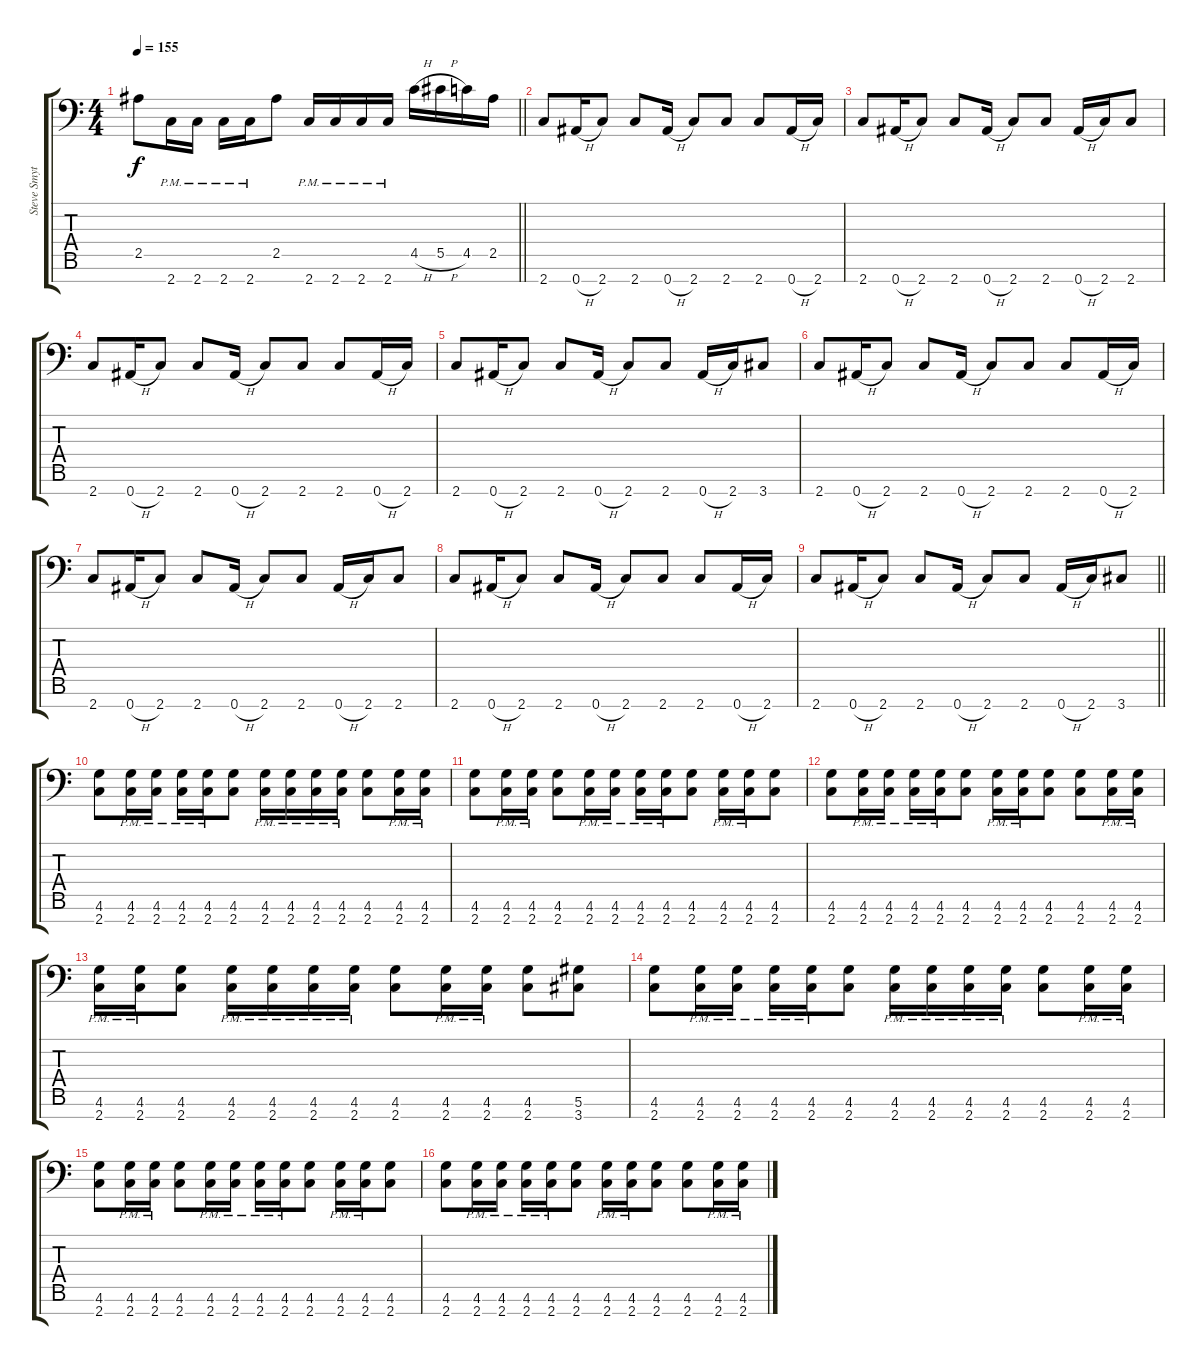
\track ("Steve Smyth" "Steve Smyt") {instrument distortionguitar}
\staff {score tabs}
\tuning (Eb4 Bb3 Gb3 Db3 Ab2 Eb2 Bb1) {hide}
\ts (4 4)
\tempo 155
\clef f4
\barLineRight lightlight
\ks c
2.5.8{dy f} 2.7{pm}.16 2.7{pm}.16 2.7{pm}.16 2.7{pm}.16 2.5.8 2.7{pm}.16 2.7{pm}.16 2.7{pm}.16 2.7{pm}.16 4.5{h}.16 5.5{h}.16 4.5.16 2.5.16 |
2.7.8 0.7{h}.16 2.7.8 2.7.8 0.7{h}.16 2.7.8 2.7.8 2.7.8 0.7{h}.16 2.7.16 |
2.7.8 0.7{h}.16 2.7.8 2.7.8 0.7{h}.16 2.7.8 2.7.8 0.7{h}.16 2.7.16 2.7.8 |
2.7.8 0.7{h}.16 2.7.8 2.7.8 0.7{h}.16 2.7.8 2.7.8 2.7.8 0.7{h}.16 2.7.16 |
2.7.8 0.7{h}.16 2.7.8 2.7.8 0.7{h}.16 2.7.8 2.7.8 0.7{h}.16 2.7.16 3.7.8 |
2.7.8 0.7{h}.16 2.7.8 2.7.8 0.7{h}.16 2.7.8 2.7.8 2.7.8 0.7{h}.16 2.7.16 |
2.7.8 0.7{h}.16 2.7.8 2.7.8 0.7{h}.16 2.7.8 2.7.8 0.7{h}.16 2.7.16 2.7.8 |
2.7.8 0.7{h}.16 2.7.8 2.7.8 0.7{h}.16 2.7.8 2.7.8 2.7.8 0.7{h}.16 2.7.16 |
\barLineRight lightlight
2.7.8 0.7{h}.16 2.7.8 2.7.8 0.7{h}.16 2.7.8 2.7.8 0.7{h}.16 2.7.16 3.7.8 |
(4.6 2.7).8 (4.6{pm} 2.7{pm}).16 (4.6{pm} 2.7{pm}).16 (4.6{pm} 2.7{pm}).16 (4.6{pm} 2.7{pm}).16 (4.6 2.7).8 (4.6{pm} 2.7{pm}).16 (4.6{pm} 2.7{pm}).16 (4.6{pm} 2.7{pm}).16 (4.6{pm} 2.7{pm}).16 (4.6 2.7).8 (4.6{pm} 2.7{pm}).16 (4.6{pm} 2.7{pm}).16 |
(4.6 2.7).8 (4.6{pm} 2.7{pm}).16 (4.6{pm} 2.7{pm}).16 (4.6 2.7).8 (4.6{pm} 2.7{pm}).16 (4.6{pm} 2.7{pm}).16 (4.6{pm} 2.7{pm}).16 (4.6{pm} 2.7{pm}).16 (4.6 2.7).8 (4.6{pm} 2.7{pm}).16 (4.6{pm} 2.7{pm}).16 (4.6 2.7).8 |
(4.6 2.7).8 (4.6{pm} 2.7{pm}).16 (4.6{pm} 2.7{pm}).16 (4.6{pm} 2.7{pm}).16 (4.6{pm} 2.7{pm}).16 (4.6 2.7).8 (4.6{pm} 2.7{pm}).16 (4.6{pm} 2.7{pm}).16 (4.6 2.7).8 (4.6 2.7).8 (4.6{pm} 2.7{pm}).16 (4.6{pm} 2.7{pm}).16 |
(4.6{pm} 2.7{pm}).16 (4.6{pm} 2.7{pm}).16 (4.6 2.7).8 (4.6{pm} 2.7{pm}).16 (4.6{pm} 2.7{pm}).16 (4.6{pm} 2.7{pm}).16 (4.6{pm} 2.7{pm}).16 (4.6 2.7).8 (4.6{pm} 2.7{pm}).16 (4.6{pm} 2.7{pm}).16 (4.6 2.7).8 (5.6 3.7).8 |
(4.6 2.7).8 (4.6{pm} 2.7{pm}).16 (4.6{pm} 2.7{pm}).16 (4.6{pm} 2.7{pm}).16 (4.6{pm} 2.7{pm}).16 (4.6 2.7).8 (4.6{pm} 2.7{pm}).16 (4.6{pm} 2.7{pm}).16 (4.6{pm} 2.7{pm}).16 (4.6{pm} 2.7{pm}).16 (4.6 2.7).8 (4.6{pm} 2.7{pm}).16 (4.6{pm} 2.7{pm}).16 |
(4.6 2.7).8 (4.6{pm} 2.7{pm}).16 (4.6{pm} 2.7{pm}).16 (4.6 2.7).8 (4.6{pm} 2.7{pm}).16 (4.6{pm} 2.7{pm}).16 (4.6{pm} 2.7{pm}).16 (4.6{pm} 2.7{pm}).16 (4.6 2.7).8 (4.6{pm} 2.7{pm}).16 (4.6{pm} 2.7{pm}).16 (4.6 2.7).8 |
(4.6 2.7).8 (4.6{pm} 2.7{pm}).16 (4.6{pm} 2.7{pm}).16 (4.6{pm} 2.7{pm}).16 (4.6{pm} 2.7{pm}).16 (4.6 2.7).8 (4.6{pm} 2.7{pm}).16 (4.6{pm} 2.7{pm}).16 (4.6 2.7).8 (4.6 2.7).8 (4.6{pm} 2.7{pm}).16 (4.6{pm} 2.7{pm}).16
